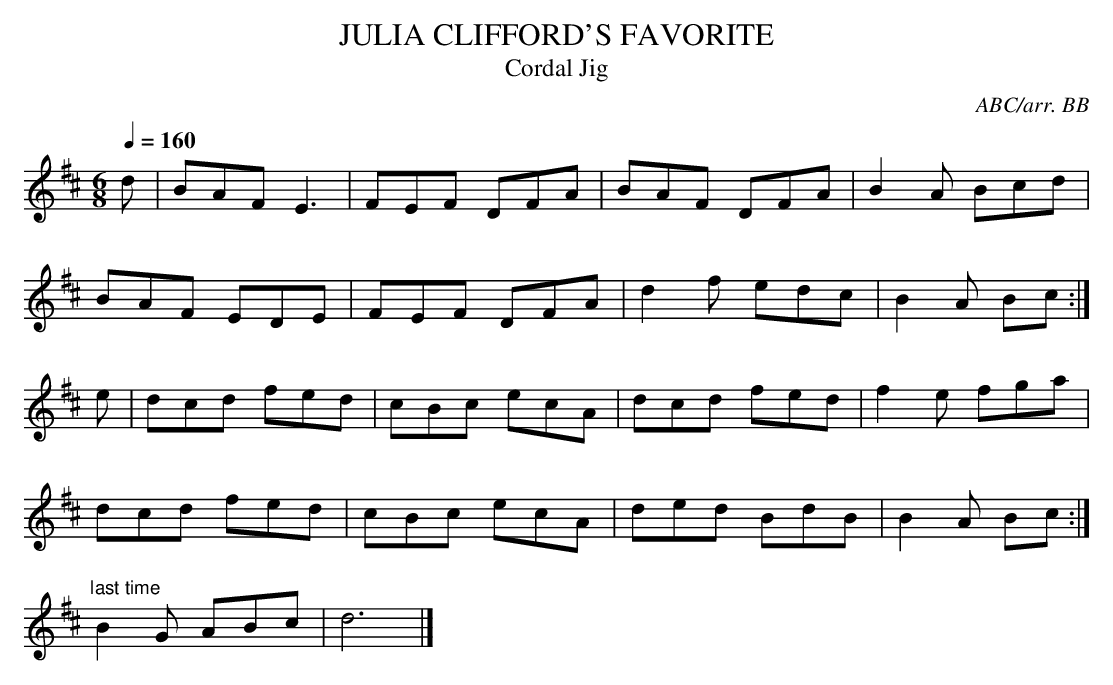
X:1
T:JULIA CLIFFORD'S FAVORITE
T:Cordal Jig
C:ABC/arr. BB
M:6/8
L:1/8
Q:1/4=160
K:D
d|BAF E3|FEF DFA|BAF DFA|B2A Bcd|
BAF EDE|FEF DFA|d2f edc|B2A Bc :|
e|dcd fed|cBc ecA|dcd fed|f2e fga|
dcd fed|cBc ecA|ded BdB|B2A Bc :|
"last time"B2G ABc|d6|]
